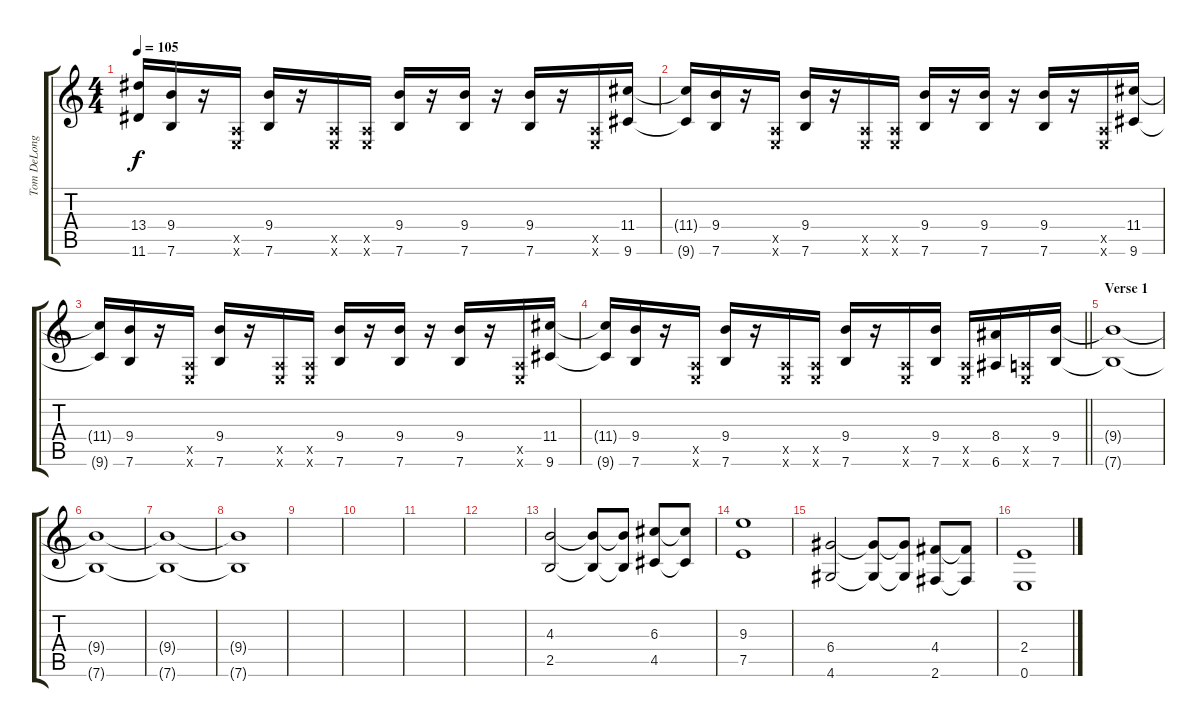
\track ("Tom DeLonge (1st Guitar)" "Tom DeLong") {instrument overdrivenguitar}
\staff {score tabs}
\tuning (E4 B3 G3 D3 A2 E2) {hide}
\ts (4 4)
\tempo 105
\clef g2
\ks c
(13.4{t} 11.6{t}).16{dy f} (9.4 7.6).16 r.16 (0.5{x} 0.6{x}).16 (9.4 7.6).16 r.16 (0.5{x} 0.6{x}).16 (0.5{x} 0.6{x}).16 (9.4 7.6).16 r.16 (9.4 7.6).16 r.16 (9.4 7.6).16 r.16 (0.5{x} 0.6{x}).16 (11.4 9.6).16 |
(11.4{t} 9.6{t}).16 (9.4 7.6).16 r.16 (0.5{x} 0.6{x}).16 (9.4 7.6).16 r.16 (0.5{x} 0.6{x}).16 (0.5{x} 0.6{x}).16 (9.4 7.6).16 r.16 (9.4 7.6).16 r.16 (9.4 7.6).16 r.16 (0.5{x} 0.6{x}).16 (11.4 9.6).16 |
(11.4{t} 9.6{t}).16 (9.4 7.6).16 r.16 (0.5{x} 0.6{x}).16 (9.4 7.6).16 r.16 (0.5{x} 0.6{x}).16 (0.5{x} 0.6{x}).16 (9.4 7.6).16 r.16 (9.4 7.6).16 r.16 (9.4 7.6).16 r.16 (0.5{x} 0.6{x}).16 (11.4 9.6).16 |
\barLineRight lightlight
(11.4{t} 9.6{t}).16 (9.4 7.6).16 r.16 (0.5{x} 0.6{x}).16 (9.4 7.6).16 r.16 (0.5{x} 0.6{x}).16 (0.5{x} 0.6{x}).16 (9.4 7.6).16 r.16 (0.5{x} 0.6{x}).16 (9.4 7.6).16 (0.5{x} 0.6{x}).16 (8.4 6.6).16 (0.5{x} 0.6{x}).16 (9.4 7.6).16 |
\section ("" "Verse 1")
(9.4{t} 7.6{t}).1 |
(9.4{t} 7.6{t}).1 |
(9.4{t} 7.6{t}).1 |
(9.4{t} 7.6{t}).1 |
|
|
|
|
(4.3 2.5).2 (4.3{t} 2.5{t}).8 (4.3{t} 2.5{t}).8 (6.3 4.5).8 (6.3{t} 4.5{t}).8 |
(9.3 7.5).1 |
(6.4 4.6).2 (6.4{t} 4.6{t}).8 (6.4{t} 4.6{t}).8 (4.4 2.6).8 (4.4{t} 2.6{t}).8 |
(2.4 0.6).1
